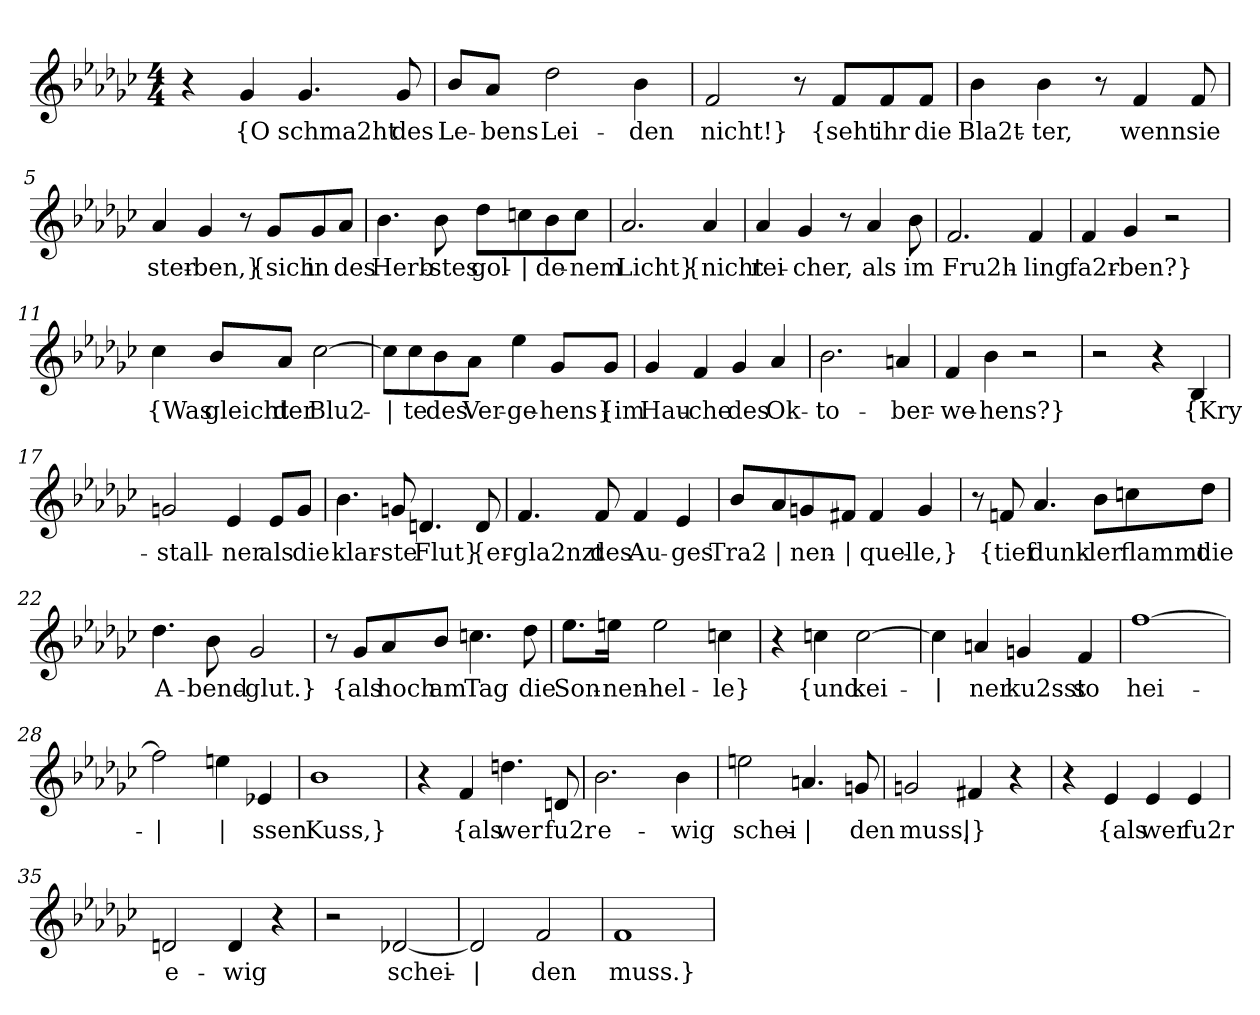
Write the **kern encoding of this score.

**kern	**text
*part1	*part1
*staff1	*staff1
*clefG2	*
*k[b-e-a-d-g-c-]	*
*M4/4	*
=1	=1
4r	.
!	!LO:LY:b
4g-/	{O
!	!LO:LY:b
4.g-/	schma2ht
!	!LO:LY:b
8g-/	des
=2	=2
!	!LO:LY:b
8b-/L	Le-
!	!LO:LY:b
8a-/J	-bens
!	!LO:LY:b
2dd-\	Lei-
!	!LO:LY:b
4b-\	-den
=3	=3
!	!LO:LY:b
2f/	nicht!}
8r	.
!	!LO:LY:b
8f/L	{seht
!	!LO:LY:b
8f/	ihr
!	!LO:LY:b
8f/J	die
=4	=4
!	!LO:LY:b
4b-\	Bla2t-
!	!LO:LY:b
4b-\	-ter,
8r	.
!	!LO:LY:b
4f/	wenn
!	!LO:LY:b
8f/	sie
!!LO:LB:g=z
=5	=5
!	!LO:LY:b
4a-/	ster-
!	!LO:LY:b
4g-/	-ben,}
8r	.
!	!LO:LY:b
8g-/L	{sich
!	!LO:LY:b
8g-/	in
!	!LO:LY:b
8a-/J	des
=6	=6
!	!LO:LY:b
4.b-\	Herb-
!	!LO:LY:b
8b-\	-stes
!	!LO:LY:b
8dd-\L	gol-
!	!LO:LY:b
8ccn\	|
!	!LO:LY:b
8b-\	-de-
!	!LO:LY:b
8cc\J	-nem
=7	=7
!	!LO:LY:b
2.a-/	Licht}
!	!LO:LY:b
4a-/	{nicht
=8	=8
!	!LO:LY:b
4a-/	rei-
!	!LO:LY:b
4g-/	-cher,
8r	.
!	!LO:LY:b
4a-/	als
!	!LO:LY:b
8b-\	im
!!LO:LB:g=z
=9	=9
!	!LO:LY:b
2.f/	Fru2h-
!	!LO:LY:b
4f/	-ling
=10	=10
!	!LO:LY:b
4f/	fa2r-
!	!LO:LY:b
4g-/	-ben?}
2r	.
=11	=11
!	!LO:LY:b
4cc-\	{Was
!	!LO:LY:b
8b-/L	gleicht
!	!LO:LY:b
8a-/J	der
!	!LO:LY:b
[2cc-\	Blu2-
=12	=12
!	!LO:LY:b
8cc-\L]	|
!	!LO:LY:b
8cc-\	-te
!	!LO:LY:b
8b-\	des
!	!LO:LY:b
8a-\J	Ver-
!	!LO:LY:b
4ee-\	-ge-
!	!LO:LY:b
8g-/L	-hens}
!	!LO:LY:b
8g-/J	{im
!!LO:LB:g=z
=13	=13
!	!LO:LY:b
4g-/	Hau-
!	!LO:LY:b
4f/	-che
!	!LO:LY:b
4g-/	des
!	!LO:LY:b
4a-/	Ok-
=14	=14
!	!LO:LY:b
2.b-\	-to-
!	!LO:LY:b
4an/	-ber-
=15	=15
!	!LO:LY:b
4f/	-we-
!	!LO:LY:b
4b-\	-hens?}
2r	.
=16	=16
2r	.
4r	.
!	!LO:LY:b
4B-/	{Kry-
=17	=17
!	!LO:LY:b
2gn/	-stall-
!	!LO:LY:b
4e-/	-ner
!	!LO:LY:b
8e-/L	als
!	!LO:LY:b
8g/J	die
=18	=18
!	!LO:LY:b
4.b-\	klar-
!	!LO:LY:b
8gn/	-ste
!	!LO:LY:b
4.dn/	Flut}
!	!LO:LY:b
8d/	{er-
!!LO:LB:g=z
=19	=19
!	!LO:LY:b
4.f/	-gla2nzt
!	!LO:LY:b
8f/	des
!	!LO:LY:b
4f/	Au-
!	!LO:LY:b
4e-/	-ges
=20	=20
!	!LO:LY:b
8b-/L	Tra2-
!	!LO:LY:b
8a-/	|
!	!LO:LY:b
8gn/	-nen-
!	!LO:LY:b
8f#X/J	|
!	!LO:LY:b
4f#/	-quel-
!	!LO:LY:b
4g/	-le,}
=21	=21
8r	.
!	!LO:LY:b
8fn/	{tief
!	!LO:LY:b
4.a-/	dunk-
!	!LO:LY:b
8b-\L	-ler
!	!LO:LY:b
8ccn\	flammt
!	!LO:LY:b
8dd-\J	die
=22	=22
!	!LO:LY:b
4.dd-\	A-
!	!LO:LY:b
8b-\	-bend-
!	!LO:LY:b
2g-/	-glut.}
!!LO:LB:g=z
=23	=23
8r	.
!	!LO:LY:b
8g-/L	{als
!	!LO:LY:b
8a-/	hoch
!	!LO:LY:b
8b-/J	am
!	!LO:LY:b
4.ccn\	Tag
!	!LO:LY:b
8dd-\	die
=24	=24
!	!LO:LY:b
8.ee-\L	Son-
!	!LO:LY:b
16een\Jk	-nen-
!	!LO:LY:b
2ee\	-hel-
!	!LO:LY:b
4ccn\	-le}
=25	=25
4r	.
!	!LO:LY:b
4ccn\	{und
!	!LO:LY:b
[2cc\	kei-
=26	=26
!	!LO:LY:b
4cc\]	|
!	!LO:LY:b
4an/	-ner
!	!LO:LY:b
4gn/	ku2sst
!	!LO:LY:b
4f/	so
=27	=27
!	!LO:LY:b
[1ff	hei-
=28	=28
!	!LO:LY:b
2ff\]	|
!	!LO:LY:b
4een\	|
!	!LO:LY:b
4e-X/	-ssen
!!LO:LB:g=z
=29	=29
!	!LO:LY:b
1b-	Kuss,}
=30	=30
4r	.
!	!LO:LY:b
4f/	{als
!	!LO:LY:b
4.ddn\	wer
!	!LO:LY:b
8dn/	fu2r
=31	=31
!	!LO:LY:b
2.b-\	e-
!	!LO:LY:b
4b-\	-wig
=32	=32
!	!LO:LY:b
2een\	schei-
!	!LO:LY:b
4.an/	|
!	!LO:LY:b
8gn/	-den
=33	=33
!	!LO:LY:b
2gn/	muss,
!	!LO:LY:b
4f#X/	|}
4r	.
=34	=34
4r	.
!	!LO:LY:b
4e-/	{als
!	!LO:LY:b
4e-/	wer
!	!LO:LY:b
4e-/	fu2r
=35	=35
!	!LO:LY:b
2dn/	e-
!	!LO:LY:b
4d/	-wig
4r	.
=36	=36
2r	.
!	!LO:LY:b
[2d-X/	schei-
!!LO:LB:g=z
=37	=37
!	!LO:LY:b
2d-/]	|
!	!LO:LY:b
2f/	-den
=38	=38
!	!LO:LY:b
1f	muss.}
=	=
*-	*-
